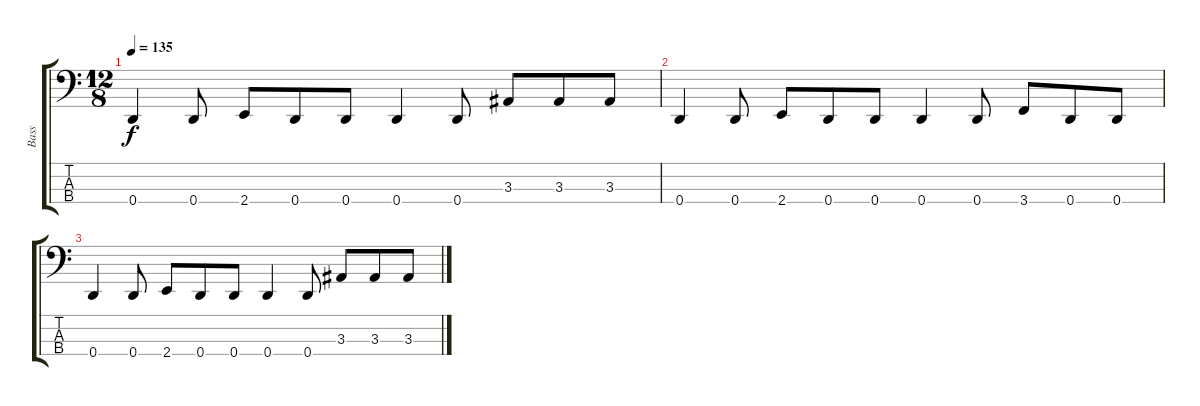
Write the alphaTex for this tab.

\track ("Bass" "Bass") {instrument electricbassfinger}
\staff {score tabs}
\tuning (F2 C2 G1 D1) {hide}
\ts (12 8)
\tempo 135
\clef f4
\ks c
0.4.4{dy f} 0.4.8 2.4.8 0.4.8 0.4.8 0.4.4 0.4.8 3.3.8 3.3.8 3.3.8 |
0.4.4 0.4.8 2.4.8 0.4.8 0.4.8 0.4.4 0.4.8 3.4.8 0.4.8 0.4.8 |
0.4.4 0.4.8 2.4.8 0.4.8 0.4.8 0.4.4 0.4.8 3.3.8 3.3.8 3.3.8
